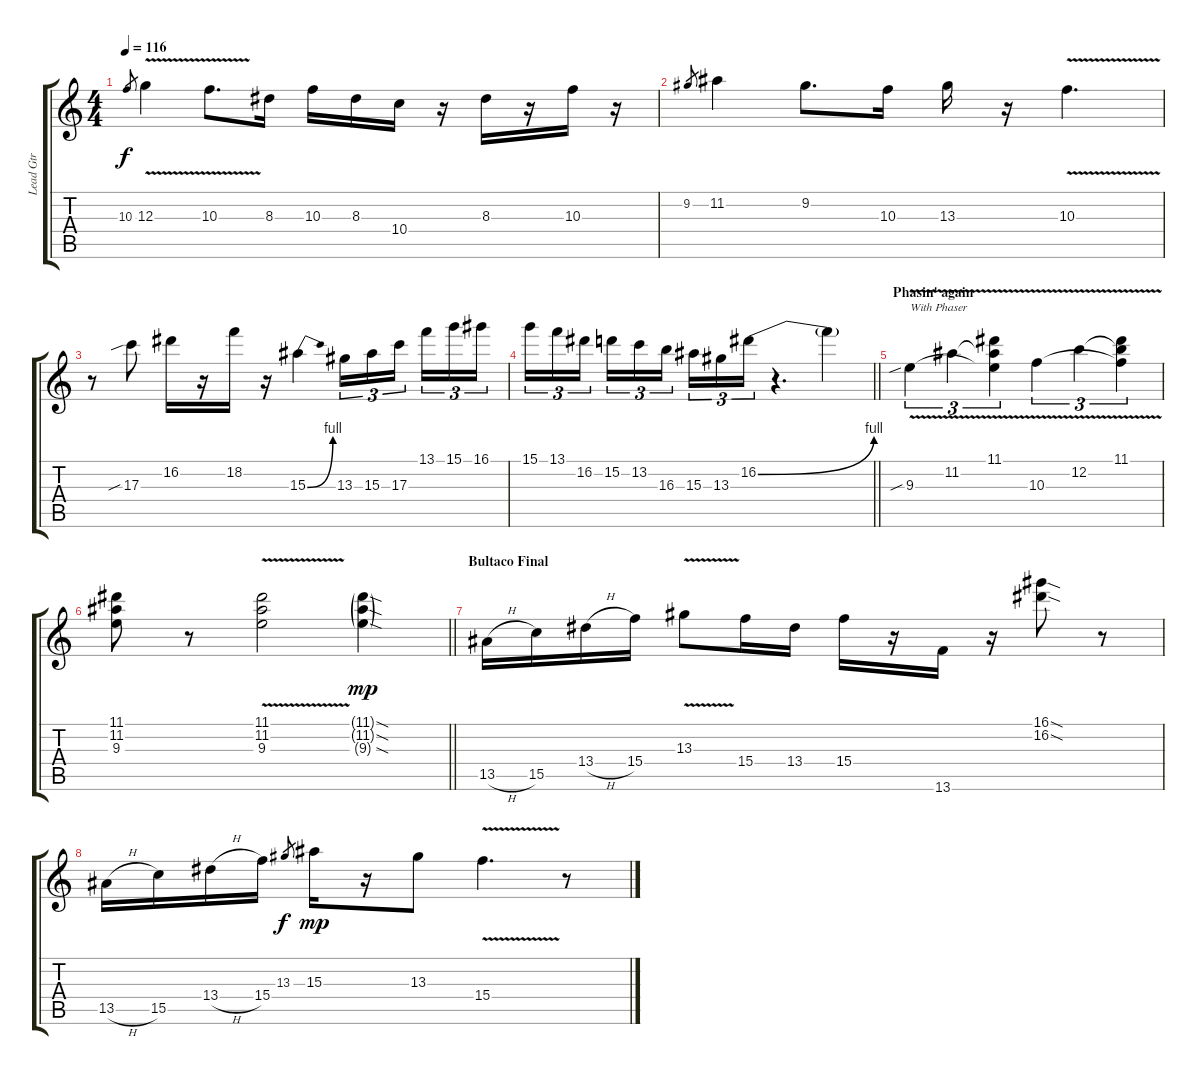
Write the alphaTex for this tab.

\track ("Lead Gtr" "Lead Gtr") {instrument overdrivenguitar}
\staff {score tabs}
\tuning (E4 B3 G3 D3 A2 E2) {hide}
\ts (4 4)
\tempo 116
\clef g2
\ks c
10.3.8{gr dy f} 12.3{v}.4 10.3{v}.8{d} 8.3.16 10.3.16 8.3.16 10.4.16 r.16 8.3.16 r.16 10.3.16 r.16 |
9.2.8{gr} 11.2.4 9.2.8{d} 10.3.16 13.3.16 r.16 10.3{v}.4{d} |
r.8 17.3{sib}.8 16.2.16 r.16 18.2.16 r.16 15.3{be (bend 0 0 60 4)}.4 13.3.16{tu (3 2)} 15.3.16{tu (3 2)} 17.3.16{tu (3 2) beam splitsecondary} 13.1.16{tu (3 2)} 15.1.16{tu (3 2)} 16.1.16{tu (3 2)} |
\barLineRight lightlight
15.1.16{tu (3 2)} 13.1.16{tu (3 2)} 16.2.16{tu (3 2) beam splitsecondary} 15.2.16{tu (3 2)} 13.2.16{tu (3 2)} 16.3.16{tu (3 2)} 15.3.16{tu (3 2)} 13.3.16{tu (3 2)} 16.2{be (bend 0 0 60 4)}.16{tu (3 2)} r.4{d} 16.2{t}.4 |
\section ("" "Phasin' again")
9.3{v sib}.4{tu (3 2) txt "With Phaser"} 11.2{v}.4{tu (3 2)} (11.1{v} 11.2{t} 9.3{t}).4{tu (3 2)} 10.3{v}.4{tu (3 2)} 12.2{v}.4{tu (3 2)} (11.1{v} 12.2{t} 10.3{t}).4{tu (3 2)} |
\barLineRight lightlight
(11.1 11.2 9.3).8 r.8 (11.1{v} 11.2{v} 9.3{v}).2 (11.1{sod g} 11.2{sod g} 9.3{sod g}).4{dy mp} |
\section ("" "Bultaco Final")
13.5{h}.16{volume 13} 15.5.16 13.4{h}.16 15.4.16 13.3{v}.8 15.4.16 13.4.16 15.4.16 r.16 13.6.16 r.16 (16.1{sod} 16.2{sod}).8 r.8 |
13.5{h}.16 15.5.16 13.4{h}.16 15.4.16 13.3.8{gr dy f} 15.3.16{dy mp} r.16 13.3.8 15.4{v}.4{d} r.8
